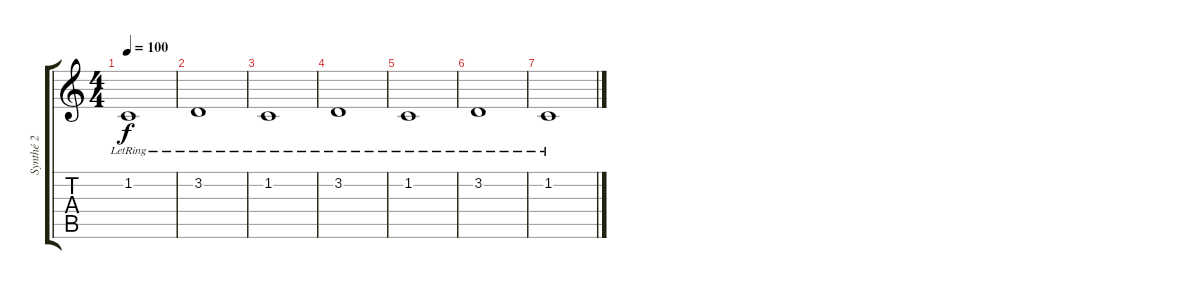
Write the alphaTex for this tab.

\track ("Synthé 2" "Synthé 2") {instrument electricpiano1}
\staff {score tabs}
\tuning (E4 B3 G3 D3 A2 E2) {hide}
\ts (4 4)
\tempo 100
\clef g2
\ks c
1.2{lr}.1{dy f} |
3.2{lr}.1 |
1.2{lr}.1 |
3.2{lr}.1 |
1.2{lr}.1 |
3.2{lr}.1 |
1.2{lr}.1
